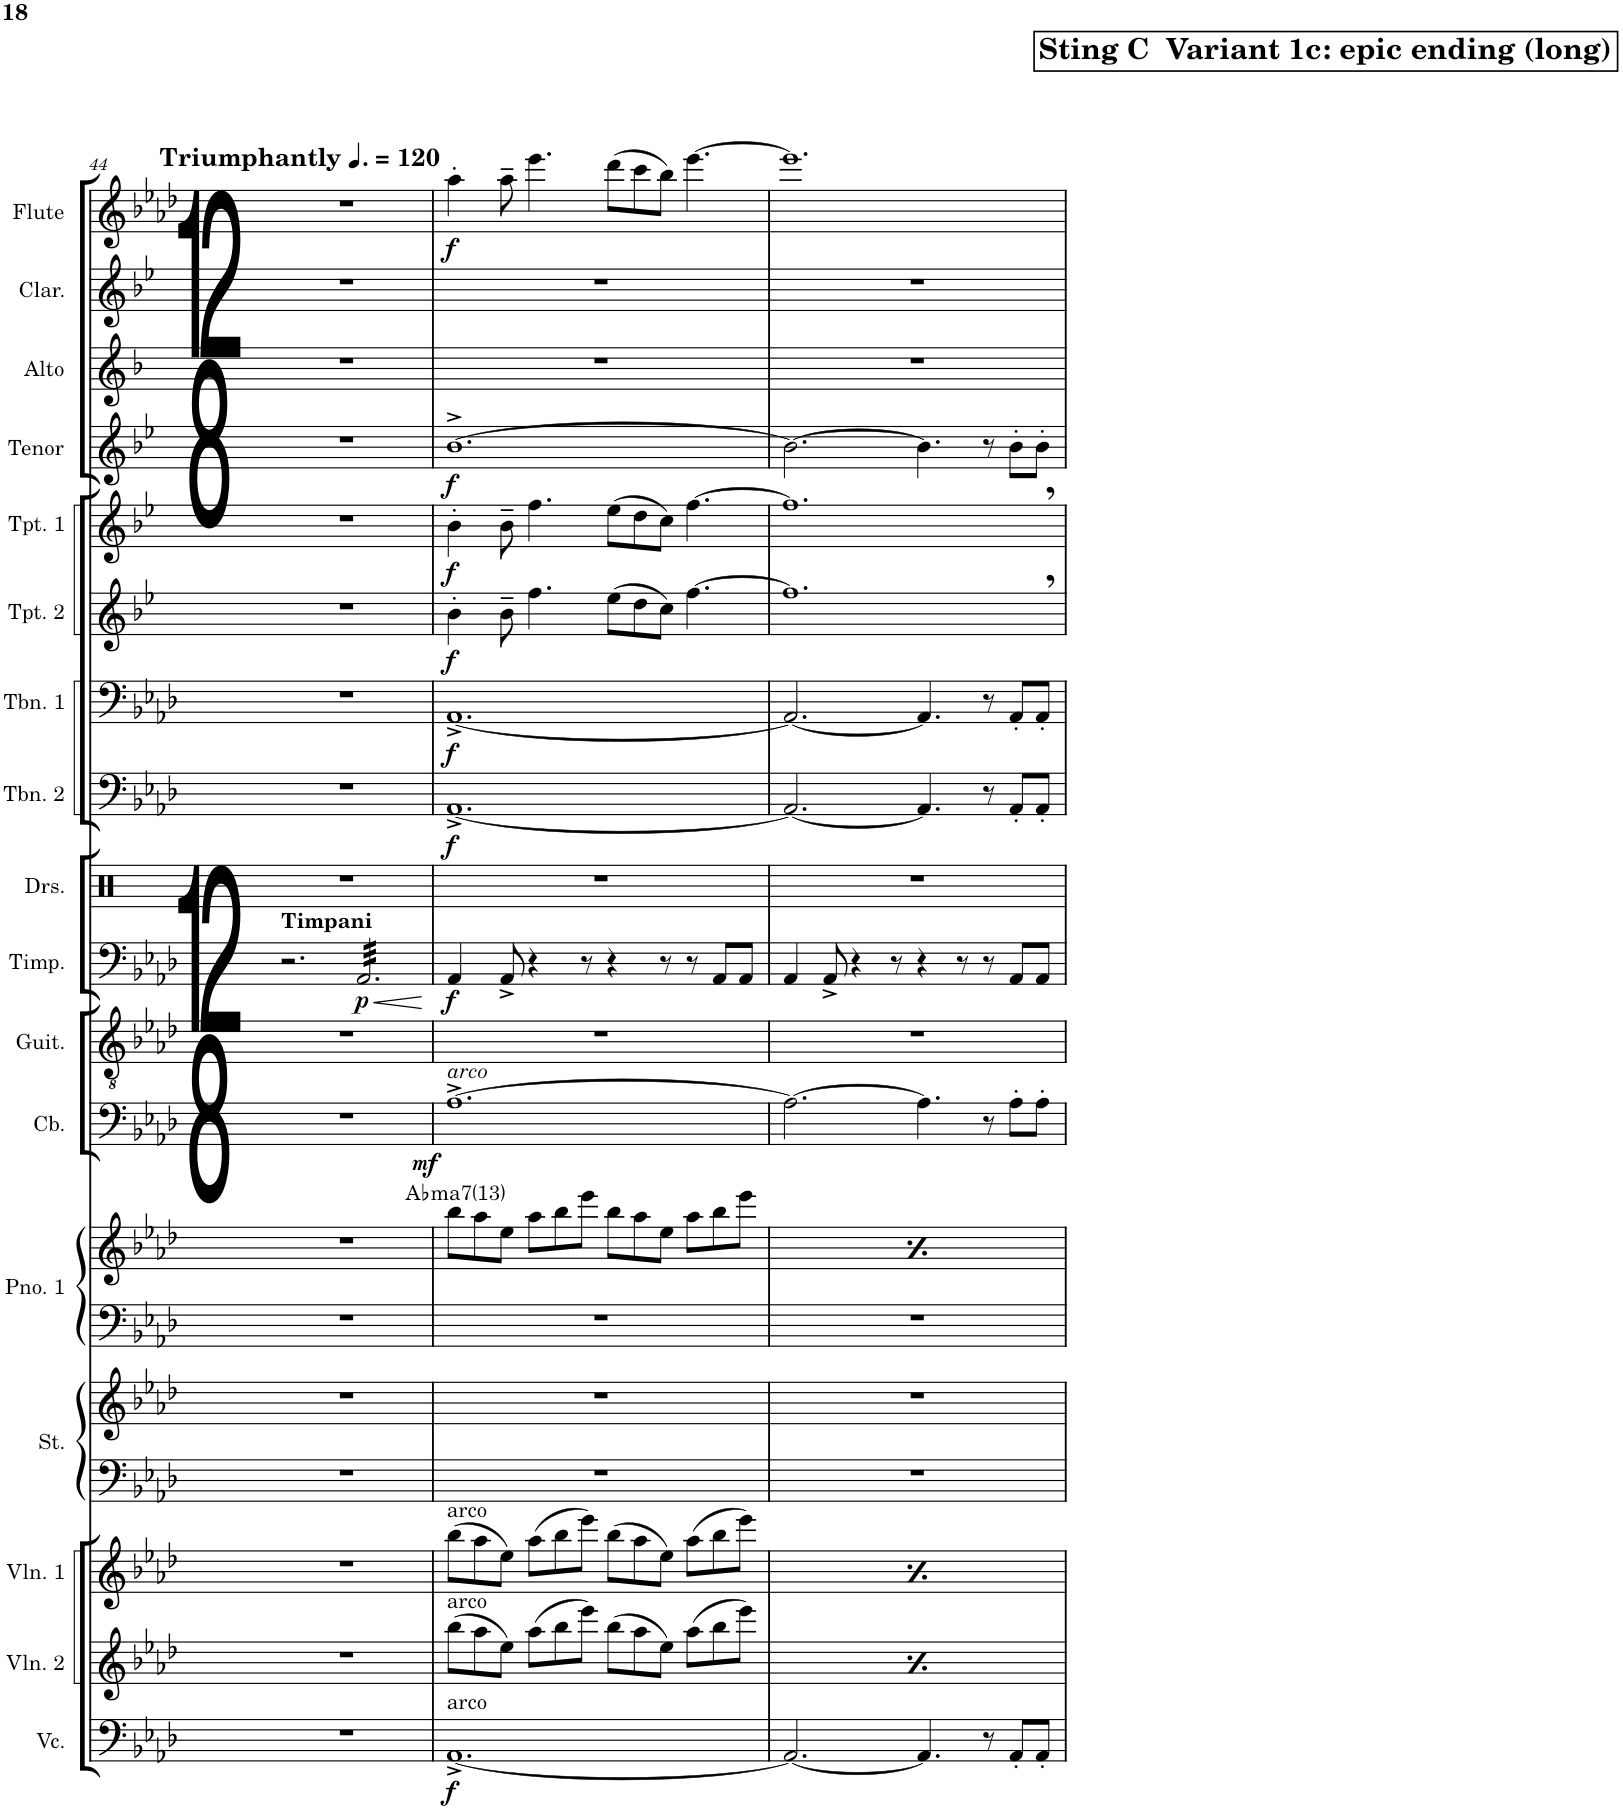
**kern	**dynam	**kern	**kern	**kern	**kern	**kern	**kern	**harte	**kern	**kern	**kern	**dynam	**kern	**kern	**dynam	**kern	**dynam	**kern	**dynam	**kern	**dynam	**kern	**dynam	**kern	**kern	**kern	**dynam
*part17	*part17	*part16	*part15	*part14	*part14	*part13	*part13	*part13	*part12	*part11	*part10	*part10	*part9	*part8	*part8	*part7	*part7	*part6	*part6	*part5	*part5	*part4	*part4	*part3	*part2	*part1	*part1
*staff19	*staff19	*staff18	*staff17	*staff16	*staff15	*staff14	*staff13	*	*staff12	*staff11	*staff10	*staff10	*staff9	*staff8	*staff8	*staff7	*staff7	*staff6	*staff6	*staff5	*staff5	*staff4	*staff4	*staff3	*staff2	*staff1	*staff1
*I"Violoncello	*	*I"Violin 2	*I"Violin 1	*I"Piano 2	*	*I"Piano 1	*	*	*I"Bass	*I"Guitar	*I"Percussion	*	*I"Drumset	*I"Trombone 2	*	*I"Trombone 1	*	*I"Trumpet 2	*	*I"Trumpet 1	*	*I"REED 4 (Tenor Sax)	*	*I"REED 3 (Alto Sax, Flute)	*I"REED 2 (Clarinet)	*I"REED 1 (Flute, Bari Sax)	*
*I'Vc.	*	*I'Vln. 2	*I'Vln. 1	*I'Pno. 2	*	*I'Pno. 1	*	*	*I'Bass	*I'Guit.	*I'Perc.	*	*I'Drs.	*I'Tbn. 2	*	*I'Tbn. 1	*	*I'Tpt. 2	*	*I'Tpt. 1	*	*I'Tenor	*	*I'Alto	*I'Clar.	*I'Flute	*
!!LO:PB:g=z
*clefF4	*	*clefG2	*clefG2	*clefF4	*clefG2	*clefF4	*clefG2	*	*clefF4	*clefGv2	*clefF4	*	*clefX	*clefF4	*	*clefF4	*	*clefG2	*	*clefG2	*	*clefG2	*	*clefG2	*clefG2	*clefG2	*
*	*	*	*	*	*	*	*	*	*Trd7c12	*	*	*	*	*	*	*	*	*Trd1c2	*	*Trd1c2	*	*Trd8c14	*	*Trd5c9	*Trd1c2	*	*
*k[b-e-a-d-]	*	*k[b-e-a-d-]	*k[b-e-a-d-]	*k[b-e-a-d-]	*k[b-e-a-d-]	*k[b-e-a-d-]	*k[b-e-a-d-]	*	*k[b-e-a-d-]	*k[b-e-a-d-]	*k[b-e-a-d-]	*	*k[]	*k[b-e-a-d-]	*	*k[b-e-a-d-]	*	*k[b-e-]	*	*k[b-e-]	*	*k[b-e-]	*	*k[b-]	*k[b-e-]	*k[b-e-a-d-]	*
*M12/8	*	*M12/8	*M12/8	*M12/8	*M12/8	*M12/8	*M12/8	*	*M12/8	*M12/8	*M12/8	*	*M12/8	*M12/8	*	*M12/8	*	*M12/8	*	*M12/8	*	*M12/8	*	*M12/8	*M12/8	*M12/8	*
*MM180	*	*MM180	*MM180	*MM180	*MM180	*MM180	*MM180	*	*MM180	*MM180	*MM180	*	*MM180	*MM180	*	*MM180	*	*MM180	*	*MM180	*	*MM180	*	*MM180	*MM180	*MM180	*
=44	=44	=44	=44	=44	=44	=44	=44	=44	=44	=44	=44	=44	=44	=44	=44	=44	=44	=44	=44	=44	=44	=44	=44	=44	=44	=44	=44
!	!	!	!	!	!	!	!	!	!	!	!	!	!	!	!	!	!	!	!	!	!	!	!	!	!	!LO:TX:a:B:t=Triumphantly	!
!	!	!	!	!	!	!	!	!	!	!	!LO:TX:a:B:t=Timpani	!	!	!	!	!	!	!	!	!	!	!	!	!	!	!	!
1.r	.	1.r	1.r	1.r	1.r	1.r	1.r	.	1.r	1.r	2.r	.	1.r	1.r	.	1.r	.	1.r	.	1.r	.	1.r	.	1.r	1.r	1.r	.
!	!	!	!	!	!	!	!	!	!	!	!	!LO:HP:b	!	!	!	!	!	!	!	!	!	!	!	!	!	!	!
!	!	!	!	!	!	!	!	!	!	!	!	!LO:DY:n=1:b	!	!	!	!	!	!	!	!	!	!	!	!	!	!	!
*	*	*	*	*	*	*	*	*	*	*	*tremolo	*	*	*	*	*	*	*	*	*	*	*	*	*	*	*	*
.	.	.	.	.	.	.	.	.	.	.	32RAA/LLL	< p	.	.	.	.	.	.	.	.	.	.	.	.	.	.	.
.	.	.	.	.	.	.	.	.	.	.	32RAA/	.	.	.	.	.	.	.	.	.	.	.	.	.	.	.	.
.	.	.	.	.	.	.	.	.	.	.	32RAA/	.	.	.	.	.	.	.	.	.	.	.	.	.	.	.	.
.	.	.	.	.	.	.	.	.	.	.	32RAA/	.	.	.	.	.	.	.	.	.	.	.	.	.	.	.	.
.	.	.	.	.	.	.	.	.	.	.	32RAA/	.	.	.	.	.	.	.	.	.	.	.	.	.	.	.	.
.	.	.	.	.	.	.	.	.	.	.	32RAA/	.	.	.	.	.	.	.	.	.	.	.	.	.	.	.	.
.	.	.	.	.	.	.	.	.	.	.	32RAA/	.	.	.	.	.	.	.	.	.	.	.	.	.	.	.	.
.	.	.	.	.	.	.	.	.	.	.	32RAA/	.	.	.	.	.	.	.	.	.	.	.	.	.	.	.	.
.	.	.	.	.	.	.	.	.	.	.	32RAA/	.	.	.	.	.	.	.	.	.	.	.	.	.	.	.	.
.	.	.	.	.	.	.	.	.	.	.	32RAA/	.	.	.	.	.	.	.	.	.	.	.	.	.	.	.	.
.	.	.	.	.	.	.	.	.	.	.	32RAA/	.	.	.	.	.	.	.	.	.	.	.	.	.	.	.	.
.	.	.	.	.	.	.	.	.	.	.	32RAA/	.	.	.	.	.	.	.	.	.	.	.	.	.	.	.	.
.	.	.	.	.	.	.	.	.	.	.	32RAA/	.	.	.	.	.	.	.	.	.	.	.	.	.	.	.	.
.	.	.	.	.	.	.	.	.	.	.	32RAA/	.	.	.	.	.	.	.	.	.	.	.	.	.	.	.	.
.	.	.	.	.	.	.	.	.	.	.	32RAA/	.	.	.	.	.	.	.	.	.	.	.	.	.	.	.	.
.	.	.	.	.	.	.	.	.	.	.	32RAA/	.	.	.	.	.	.	.	.	.	.	.	.	.	.	.	.
.	.	.	.	.	.	.	.	.	.	.	32RAA/	.	.	.	.	.	.	.	.	.	.	.	.	.	.	.	.
.	.	.	.	.	.	.	.	.	.	.	32RAA/	.	.	.	.	.	.	.	.	.	.	.	.	.	.	.	.
.	.	.	.	.	.	.	.	.	.	.	32RAA/	.	.	.	.	.	.	.	.	.	.	.	.	.	.	.	.
.	.	.	.	.	.	.	.	.	.	.	32RAA/	.	.	.	.	.	.	.	.	.	.	.	.	.	.	.	.
.	.	.	.	.	.	.	.	.	.	.	32RAA/	.	.	.	.	.	.	.	.	.	.	.	.	.	.	.	.
.	.	.	.	.	.	.	.	.	.	.	32RAA/	.	.	.	.	.	.	.	.	.	.	.	.	.	.	.	.
.	.	.	.	.	.	.	.	.	.	.	32RAA/	.	.	.	.	.	.	.	.	.	.	.	.	.	.	.	.
.	.	.	.	.	.	.	.	.	.	.	32RAA/JJJ	.	.	.	.	.	.	.	.	.	.	.	.	.	.	.	.
*	*	*	*	*	*	*	*	*	*	*	*Xtremolo	*	*	*	*	*	*	*	*	*	*	*	*	*	*	*	*
.	.	.	.	.	.	.	.	.	.	.	.	[	.	.	.	.	.	.	.	.	.	.	.	.	.	.	.
=45	=45	=45	=45	=45	=45	=45	=45	=45	=45	=45	=45	=45	=45	=45	=45	=45	=45	=45	=45	=45	=45	=45	=45	=45	=45	=45	=45
!	!	!	!	!	!	!	!	!	!	!	!	!	!	!	!	!	!	!	!	!	!	!	!	!	!	!LO:TX:a:B:t=Sting C  Variant 1c&colon; epic ending (long)	!
!	!	!	!	!	!	!	!	!	!LO:TX:a:i:t=arco	!	!	!	!	!	!	!	!	!	!	!	!	!	!	!	!	!	!
!	!	!	!LO:TX:a:t=arco	!	!	!	!	!	!	!	!	!	!	!	!	!	!	!	!	!	!	!	!	!	!	!	!
!	!	!LO:TX:a:t=arco	!	!	!	!	!	!	!	!	!	!	!	!	!	!	!	!	!	!	!	!	!	!	!	!	!
!LO:TX:a:t=arco	!	!	!	!	!	!	!	!	!	!	!	!	!	!	!	!	!	!	!	!	!	!	!	!	!	!	!
!	!LO:DY:b	!	!	!	!	!	!	!LO:H:kt=ma7	!	!	!	!LO:DY:b	!	!	!LO:DY:b	!	!LO:DY:b	!	!LO:DY:b	!	!LO:DY:b	!	!LO:DY:b	!	!	!	!LO:DY:b
[1.AA-^	f	(8bb-\L	(8bb-\L	1.r	1.r	1.r	8bb-\L	Ab:maj7(13)	[1.A-^	1.r	4RAA/	f	1.r	[1.AA-^	f	[1.AA-^	f	4b-'\	f	4b-'\	f	[1.b-^	f	1.r	1.r	4aa-'\	f
.	.	8aa-\	8aa-\	.	.	.	8aa-\	.	.	.	.	.	.	.	.	.	.	.	.	.	.	.	.	.	.	.	.
.	.	8ee-\J)	8ee-\J)	.	.	.	8ee-\J	.	.	.	8RAA^/	.	.	.	.	.	.	8b-~\	.	8b-~\	.	.	.	.	.	8aa-~\	.
.	.	(8aa-\L	(8aa-\L	.	.	.	8aa-\L	.	.	.	4r	.	.	.	.	.	.	4.ff\	.	4.ff\	.	.	.	.	.	4.eee-\	.
.	.	8bb-\	8bb-\	.	.	.	8bb-\	.	.	.	.	.	.	.	.	.	.	.	.	.	.	.	.	.	.	.	.
.	.	8eee-\J)	8eee-\J)	.	.	.	8eee-\J	.	.	.	8r	.	.	.	.	.	.	.	.	.	.	.	.	.	.	.	.
.	.	(8bb-\L	(8bb-\L	.	.	.	8bb-\L	.	.	.	4r	.	.	.	.	.	.	(8ee-\L	.	(8ee-\L	.	.	.	.	.	(8ddd-\L	.
.	.	8aa-\	8aa-\	.	.	.	8aa-\	.	.	.	.	.	.	.	.	.	.	8dd\	.	8dd\	.	.	.	.	.	8ccc\	.
.	.	8ee-\J)	8ee-\J)	.	.	.	8ee-\J	.	.	.	8r	.	.	.	.	.	.	8cc\J)	.	8cc\J)	.	.	.	.	.	8bb-\J)	.
.	.	(8aa-\L	(8aa-\L	.	.	.	8aa-\L	.	.	.	8r	.	.	.	.	.	.	[4.ff\	.	[4.ff\	.	.	.	.	.	[4.eee-\	.
.	.	8bb-\	8bb-\	.	.	.	8bb-\	.	.	.	8RAA/L	.	.	.	.	.	.	.	.	.	.	.	.	.	.	.	.
.	.	8eee-\J)	8eee-\J)	.	.	.	8eee-\J	.	.	.	8RAA/J	.	.	.	.	.	.	.	.	.	.	.	.	.	.	.	.
=46	=46	=46	=46	=46	=46	=46	=46	=46	=46	=46	=46	=46	=46	=46	=46	=46	=46	=46	=46	=46	=46	=46	=46	=46	=46	=46	=46
!	!	!	!LO:TX:a:t=arco	!	!	!	!	!	!	!	!	!	!	!	!	!	!	!	!	!	!	!	!	!	!	!	!
!	!	!LO:TX:a:t=arco	!	!	!	!	!	!LO:H:kt=ma7	!	!	!	!	!	!	!	!	!	!	!	!	!	!	!	!	!	!	!
2.AA-/_	.	(8bb-\L	(8bb-\L	1.r	1.r	1.r	8bb-\L	Ab:maj7(13)	2.A-\_	1.r	4RAA/	.	1.r	2.AA-/_	.	2.AA-/_	.	1.ff,]	.	1.ff,]	.	2.b-\_	.	1.r	1.r	1.eee-]	.
.	.	8aa-\	8aa-\	.	.	.	8aa-\	.	.	.	.	.	.	.	.	.	.	.	.	.	.	.	.	.	.	.	.
.	.	8ee-\J)	8ee-\J)	.	.	.	8ee-\J	.	.	.	8RAA^/	.	.	.	.	.	.	.	.	.	.	.	.	.	.	.	.
.	.	(8aa-\L	(8aa-\L	.	.	.	8aa-\L	.	.	.	4r	.	.	.	.	.	.	.	.	.	.	.	.	.	.	.	.
.	.	8bb-\	8bb-\	.	.	.	8bb-\	.	.	.	.	.	.	.	.	.	.	.	.	.	.	.	.	.	.	.	.
.	.	8eee-\J)	8eee-\J)	.	.	.	8eee-\J	.	.	.	8r	.	.	.	.	.	.	.	.	.	.	.	.	.	.	.	.
4.AA-/]	.	(8bb-\L	(8bb-\L	.	.	.	8bb-\L	.	4.A-\]	.	4r	.	.	4.AA-/]	.	4.AA-/]	.	.	.	.	.	4.b-\]	.	.	.	.	.
.	.	8aa-\	8aa-\	.	.	.	8aa-\	.	.	.	.	.	.	.	.	.	.	.	.	.	.	.	.	.	.	.	.
.	.	8ee-\J)	8ee-\J)	.	.	.	8ee-\J	.	.	.	8r	.	.	.	.	.	.	.	.	.	.	.	.	.	.	.	.
8r	.	(8aa-\L	(8aa-\L	.	.	.	8aa-\L	.	8r	.	8r	.	.	8r	.	8r	.	.	.	.	.	8r	.	.	.	.	.
8AA-'/L	.	8bb-\	8bb-\	.	.	.	8bb-\	.	8A-'\L	.	8RAA/L	.	.	8AA-'/L	.	8AA-'/L	.	.	.	.	.	8b-'\L	.	.	.	.	.
8AA-'/J	.	8eee-\J)	8eee-\J)	.	.	.	8eee-\J	.	8A-'\J	.	8RAA/J	.	.	8AA-'/J	.	8AA-'/J	.	.	.	.	.	8b-'\J	.	.	.	.	.
=	=	=	=	=	=	=	=	=	=	=	=	=	=	=	=	=	=	=	=	=	=	=	=	=	=	=	=
*-	*-	*-	*-	*-	*-	*-	*-	*-	*-	*-	*-	*-	*-	*-	*-	*-	*-	*-	*-	*-	*-	*-	*-	*-	*-	*-	*-
